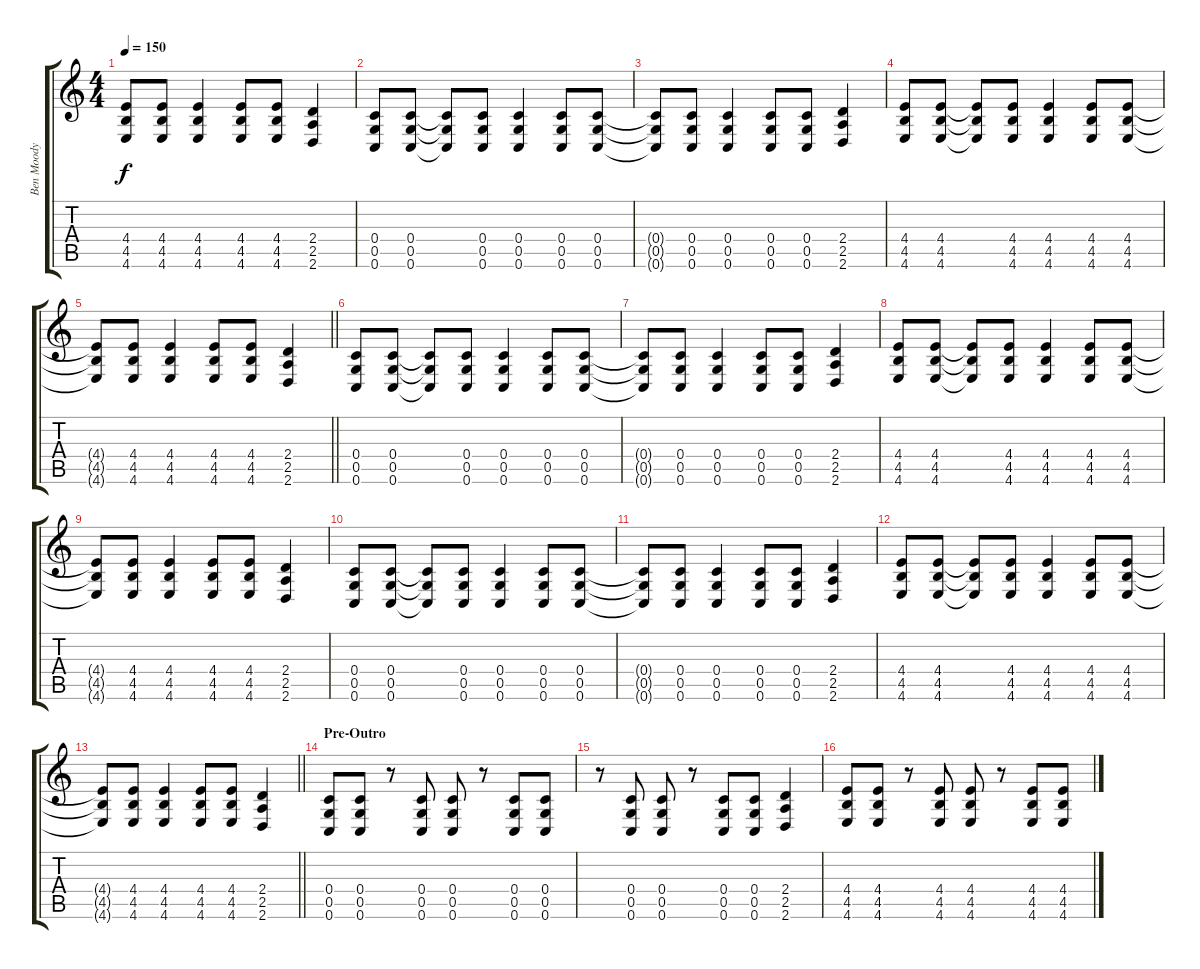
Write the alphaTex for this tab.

\track ("Ben Moody" "Ben Moody") {instrument distortionguitar}
\staff {score tabs}
\tuning (D4 A3 F3 C3 G2 C2) {hide}
\ts (4 4)
\tempo 150
\clef g2
\ks c
(4.4{t} 4.5{t} 4.6{t}).8{dy f} (4.4 4.5 4.6).8 (4.4 4.5 4.6).4 (4.4 4.5 4.6).8 (4.4 4.5 4.6).8 (2.4 2.5 2.6).4 |
(0.4 0.5 0.6).8 (0.4 0.5 0.6).8 (0.4{t} 0.5{t} 0.6{t}).8 (0.4 0.5 0.6).8 (0.4 0.5 0.6).4 (0.4 0.5 0.6).8 (0.4 0.5 0.6).8 |
(0.4{t} 0.5{t} 0.6{t}).8 (0.4 0.5 0.6).8 (0.4 0.5 0.6).4 (0.4 0.5 0.6).8 (0.4 0.5 0.6).8 (2.4 2.5 2.6).4 |
(4.4 4.5 4.6).8 (4.4 4.5 4.6).8 (4.4{t} 4.5{t} 4.6{t}).8 (4.4 4.5 4.6).8 (4.4 4.5 4.6).4 (4.4 4.5 4.6).8 (4.4 4.5 4.6).8 |
\barLineRight lightlight
(4.4{t} 4.5{t} 4.6{t}).8 (4.4 4.5 4.6).8 (4.4 4.5 4.6).4 (4.4 4.5 4.6).8 (4.4 4.5 4.6).8 (2.4 2.5 2.6).4 |
(0.4 0.5 0.6).8 (0.4 0.5 0.6).8 (0.4{t} 0.5{t} 0.6{t}).8 (0.4 0.5 0.6).8 (0.4 0.5 0.6).4 (0.4 0.5 0.6).8 (0.4 0.5 0.6).8 |
(0.4{t} 0.5{t} 0.6{t}).8 (0.4 0.5 0.6).8 (0.4 0.5 0.6).4 (0.4 0.5 0.6).8 (0.4 0.5 0.6).8 (2.4 2.5 2.6).4 |
(4.4 4.5 4.6).8 (4.4 4.5 4.6).8 (4.4{t} 4.5{t} 4.6{t}).8 (4.4 4.5 4.6).8 (4.4 4.5 4.6).4 (4.4 4.5 4.6).8 (4.4 4.5 4.6).8 |
(4.4{t} 4.5{t} 4.6{t}).8 (4.4 4.5 4.6).8 (4.4 4.5 4.6).4 (4.4 4.5 4.6).8 (4.4 4.5 4.6).8 (2.4 2.5 2.6).4 |
(0.4 0.5 0.6).8 (0.4 0.5 0.6).8 (0.4{t} 0.5{t} 0.6{t}).8 (0.4 0.5 0.6).8 (0.4 0.5 0.6).4 (0.4 0.5 0.6).8 (0.4 0.5 0.6).8 |
(0.4{t} 0.5{t} 0.6{t}).8 (0.4 0.5 0.6).8 (0.4 0.5 0.6).4 (0.4 0.5 0.6).8 (0.4 0.5 0.6).8 (2.4 2.5 2.6).4 |
(4.4 4.5 4.6).8 (4.4 4.5 4.6).8 (4.4{t} 4.5{t} 4.6{t}).8 (4.4 4.5 4.6).8 (4.4 4.5 4.6).4 (4.4 4.5 4.6).8 (4.4 4.5 4.6).8 |
\barLineRight lightlight
(4.4{t} 4.5{t} 4.6{t}).8 (4.4 4.5 4.6).8 (4.4 4.5 4.6).4 (4.4 4.5 4.6).8 (4.4 4.5 4.6).8 (2.4 2.5 2.6).4 |
\section ("" "Pre-Outro")
(0.4 0.5 0.6).8 (0.4 0.5 0.6).8 r.8 (0.4 0.5 0.6).8 (0.4 0.5 0.6).8 r.8 (0.4 0.5 0.6).8 (0.4 0.5 0.6).8 |
r.8 (0.4 0.5 0.6).8 (0.4 0.5 0.6).8 r.8 (0.4 0.5 0.6).8 (0.4 0.5 0.6).8 (2.4 2.5 2.6).4 |
(4.4 4.5 4.6).8 (4.4 4.5 4.6).8 r.8 (4.4 4.5 4.6).8 (4.4 4.5 4.6).8 r.8 (4.4 4.5 4.6).8 (4.4 4.5 4.6).8
